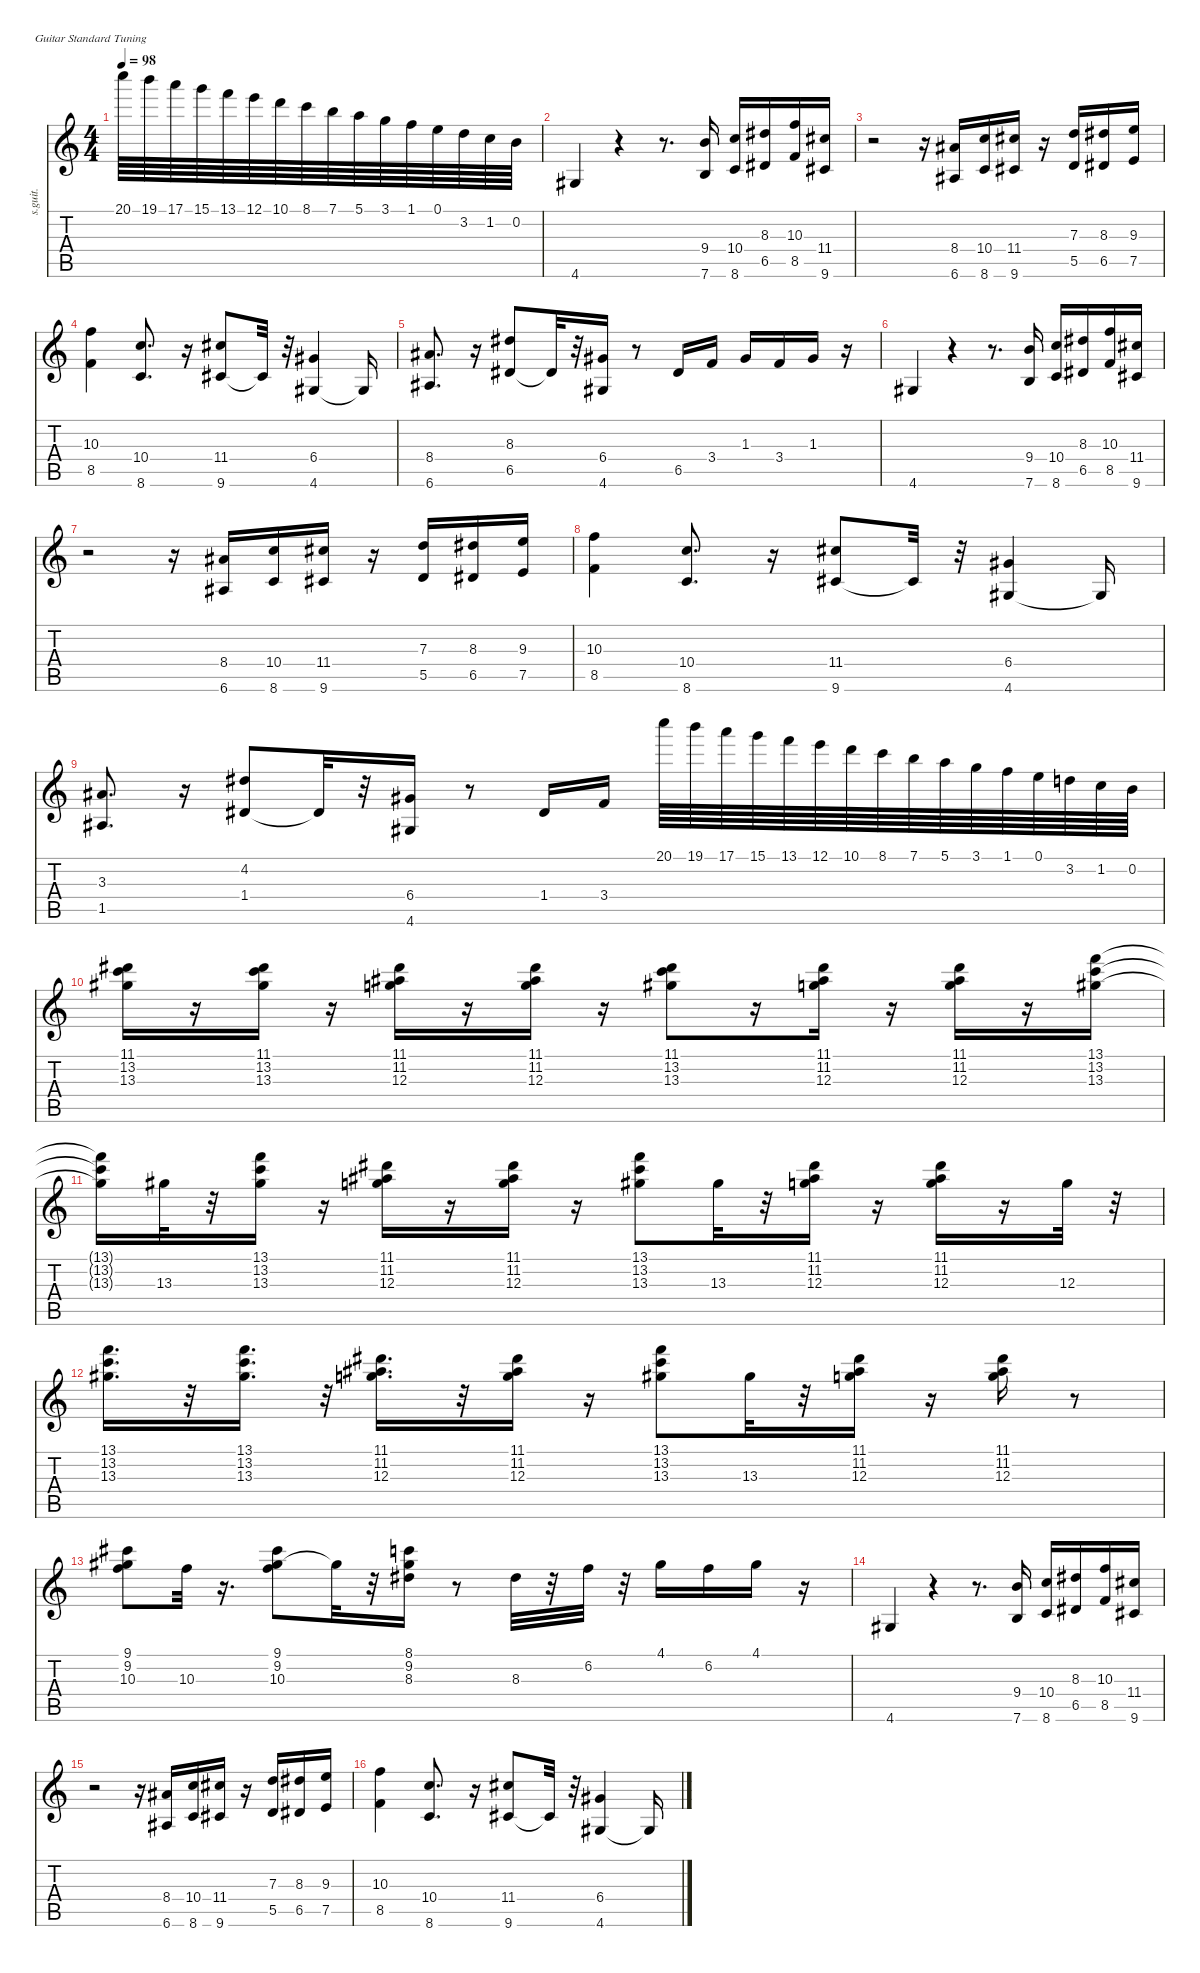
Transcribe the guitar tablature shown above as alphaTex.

\defaultSystemsLayout 4
\hideDynamics
\bracketExtendMode nobrackets
\track ("" "s.guit.") {instrument brightacousticpiano}
\staff {score tabs}
\tuning (E4 B3 G3 D3 A2 E2)
\displaytranspose 12
\ts (4 4)
\beaming (8 2 2 2 2)
\ac
\tempo 98
\clef g2
\ks c
20.1.64{dy f instrument brightacousticpiano} 19.1.64 17.1.64 15.1.64 13.1.64 12.1.64 10.1.64 8.1.64 7.1.64 5.1.64 3.1.64 1.1.64 0.1.64 3.2.64 1.2.64 0.2.64 |
4.6{acc #}.4 r.4 r.8{d} (9.4 7.6).16 (10.4 8.6).16 (8.3{acc #} 6.5{acc #}).16 (10.3 8.5).16 (11.4{acc #} 9.6{acc #}).16 |
r.2 r.16 (8.4{acc #} 6.6{acc #}).16 (10.4 8.6).16 (11.4{acc #} 9.6{acc #}).16 r.16 (7.3 5.5).16 (8.3{acc #} 6.5{acc #}).16 (9.3 7.5).16 |
(10.3 8.5).4 (10.4 8.6).8{d} r.16 (11.4{acc #} 9.6{acc #}).8 9.6{t acc #}.32 r.32 (6.4{acc #} 4.6{acc #}).4 4.6{t acc #}.16 |
(8.4{acc #} 6.6{acc #}).8{d} r.16 (8.3{acc #} 6.5{acc #}).8 6.5{t acc #}.32 r.32 (6.4{acc #} 4.6{acc #}).16 r.8 6.5{acc #}.16 3.4.16 1.3{acc #}.16 3.4.16 1.3{acc #}.16 r.16 |
4.6{acc #}.4 r.4 r.8{d} (9.4 7.6).16 (10.4 8.6).16 (8.3{acc #} 6.5{acc #}).16 (10.3 8.5).16 (11.4{acc #} 9.6{acc #}).16 |
r.2 r.16 (8.4{acc #} 6.6{acc #}).16 (10.4 8.6).16 (11.4{acc #} 9.6{acc #}).16 r.16 (7.3 5.5).16 (8.3{acc #} 6.5{acc #}).16 (9.3 7.5).16 |
(10.3 8.5).4 (10.4 8.6).8{d} r.16 (11.4{acc #} 9.6{acc #}).8 9.6{t acc #}.32 r.32 (6.4{acc #} 4.6{acc #}).4 4.6{t acc #}.16 |
(3.3{acc #} 1.5{acc #}).8{d} r.16 (4.2{acc #} 1.4{acc #}).8 1.4{t acc #}.32 r.32 (6.4{acc #} 4.6{acc #}).16 r.8 1.4{acc #}.16 3.4.16 20.1.64 19.1.64 17.1.64 15.1.64 13.1.64 12.1.64 10.1.64 8.1.64 7.1.64 5.1.64 3.1.64 1.1.64 0.1.64 3.2.64 1.2.64 0.2.64 |
(11.1{acc #} 13.2 13.3{acc #}).16 r.16 (11.1{acc #} 13.2 13.3{acc #}).16 r.16 (11.1{acc #} 11.2{acc #} 12.3).16 r.16 (11.1{acc #} 11.2{acc #} 12.3).16 r.16 (11.1{acc #} 13.2 13.3{acc #}).8 r.16 (11.1{acc #} 11.2{acc #} 12.3).16 r.16 (11.1{acc #} 11.2{acc #} 12.3).16 r.16 (13.1 13.2 13.3{acc #}).16 |
(13.1{t} 13.2{t} 13.3{t acc #}).16 13.3{acc #}.32 r.32 (13.1 13.2 13.3{acc #}).16 r.16 (11.1{acc #} 11.2{acc #} 12.3).16 r.16 (11.1{acc #} 11.2{acc #} 12.3).16 r.16 (13.1 13.2 13.3{acc #}).8 13.3{acc #}.32 r.32 (11.1{acc #} 11.2{acc #} 12.3).16 r.16 (11.1{acc #} 11.2{acc #} 12.3).16 r.16 12.3.32 r.32 |
(13.1 13.2 13.3{acc #}).16{d} r.32 (13.1 13.2 13.3{acc #}).16{d} r.32 (11.1{acc #} 11.2{acc #} 12.3).16{d} r.32 (11.1{acc #} 11.2{acc #} 12.3).16 r.16 (13.1 13.2 13.3{acc #}).8 13.3{acc #}.32 r.32 (11.1{acc #} 11.2{acc #} 12.3).16 r.16 (11.1{acc #} 11.2{acc #} 12.3).16 r.8 |
(9.1{acc #} 9.2{acc #} 10.3).8 10.3.32 r.16{d} (9.1{acc #} 9.2{acc #} 10.3).8 9.2{t acc #}.32 r.32 (8.1 9.2{acc #} 8.3{acc #}).16 r.8 8.3{acc #}.32 r.32 6.2.32 r.32 4.1{acc #}.16 6.2.16 4.1{acc #}.16 r.16 |
4.6{acc #}.4 r.4 r.8{d} (9.4 7.6).16 (10.4 8.6).16 (8.3{acc #} 6.5{acc #}).16 (10.3 8.5).16 (11.4{acc #} 9.6{acc #}).16 |
r.2 r.16 (8.4{acc #} 6.6{acc #}).16 (10.4 8.6).16 (11.4{acc #} 9.6{acc #}).16 r.16 (7.3 5.5).16 (8.3{acc #} 6.5{acc #}).16 (9.3 7.5).16 |
(10.3 8.5).4 (10.4 8.6).8{d} r.16 (11.4{acc #} 9.6{acc #}).8 9.6{t acc #}.32 r.32 (6.4{acc #} 4.6{acc #}).4 4.6{t acc #}.16
